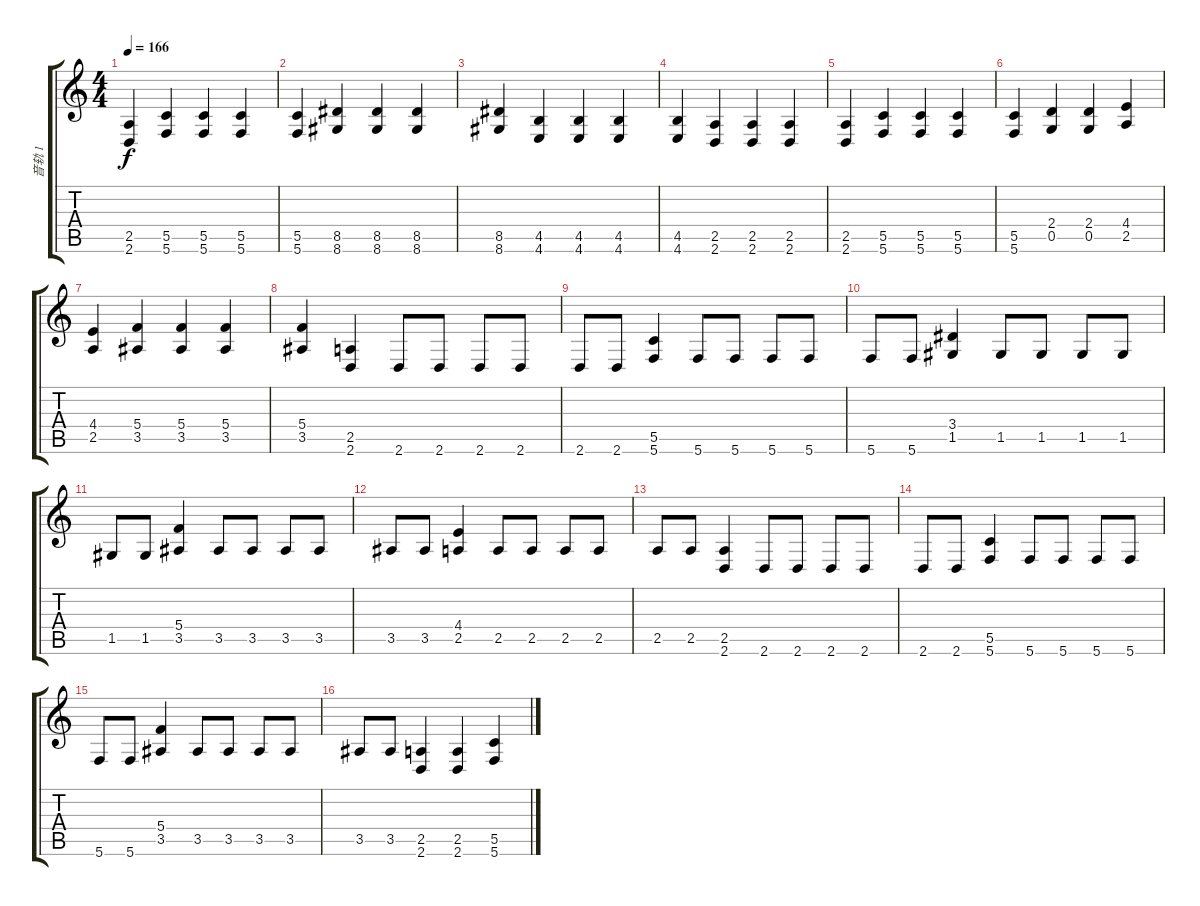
\track ("音轨 1" "音轨 1") {instrument distortionguitar}
\staff {score tabs}
\tuning (D4 A3 F3 C3 G2 C2) {hide}
\ts (4 4)
\tempo 166
\clef g2
\ks c
(2.5 2.6).4{dy f} (5.5 5.6).4 (5.5 5.6).4 (5.5 5.6).4 |
(5.5 5.6).4 (8.5 8.6).4 (8.5 8.6).4 (8.5 8.6).4 |
(8.5 8.6).4 (4.5 4.6).4 (4.5 4.6).4 (4.5 4.6).4 |
(4.5 4.6).4 (2.5 2.6).4 (2.5 2.6).4 (2.5 2.6).4 |
(2.5 2.6).4 (5.5 5.6).4 (5.5 5.6).4 (5.5 5.6).4 |
(5.5 5.6).4 (2.4 0.5).4 (2.4 0.5).4 (4.4 2.5).4 |
(4.4 2.5).4 (5.4 3.5).4 (5.4 3.5).4 (5.4 3.5).4 |
(5.4 3.5).4 (2.5 2.6).4 2.6.8 2.6.8 2.6.8 2.6.8 |
2.6.8 2.6.8 (5.5 5.6).4 5.6.8 5.6.8 5.6.8 5.6.8 |
5.6.8 5.6.8 (3.4 1.5).4 1.5.8 1.5.8 1.5.8 1.5.8 |
1.5.8 1.5.8 (5.4 3.5).4 3.5.8 3.5.8 3.5.8 3.5.8 |
3.5.8 3.5.8 (4.4 2.5).4 2.5.8 2.5.8 2.5.8 2.5.8 |
2.5.8 2.5.8 (2.5 2.6).4 2.6.8 2.6.8 2.6.8 2.6.8 |
2.6.8 2.6.8 (5.5 5.6).4 5.6.8 5.6.8 5.6.8 5.6.8 |
5.6.8 5.6.8 (5.4 3.5).4 3.5.8 3.5.8 3.5.8 3.5.8 |
3.5.8 3.5.8 (2.5 2.6).4 (2.5 2.6).4 (5.5 5.6).4
